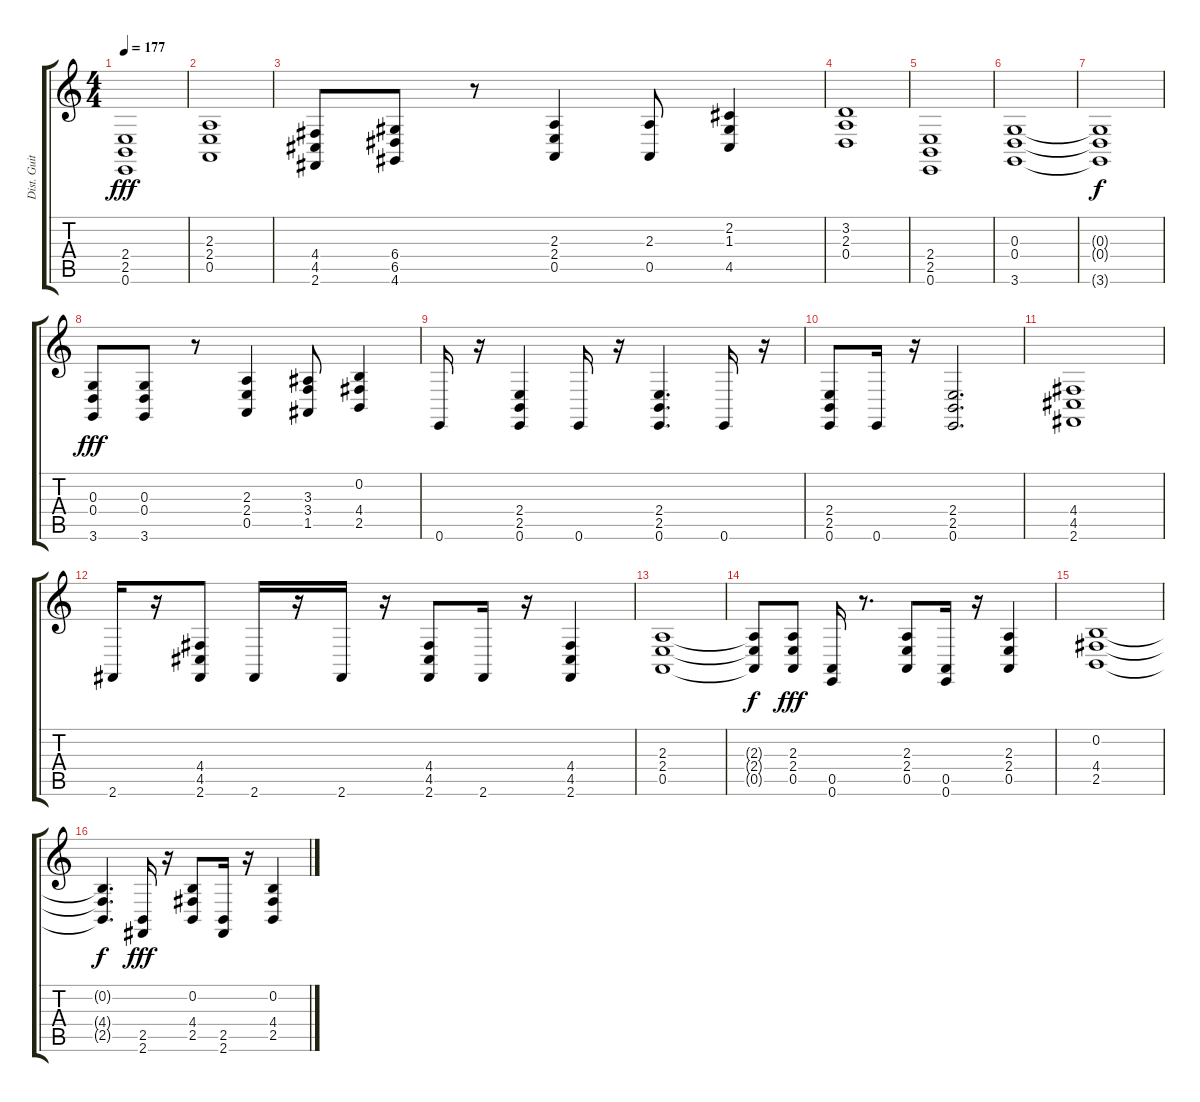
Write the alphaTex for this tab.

\track ("Dist. Guitar 2" "Dist. Guit") {instrument lead2sawtooth}
\staff {score tabs}
\tuning (E4 B3 G3 D3 A2 E2) {hide}
\ts (4 4)
\tempo 177
\clef g2
\ks c
(2.4 2.5 0.6).1{dy fff} |
(2.3 2.4 0.5).1 |
(4.4 4.5 2.6).8 (6.4 6.5 4.6).8 r.8 (2.3 2.4 0.5).4 (2.3 0.5).8 (2.2 1.3 4.5).4 |
(3.2 2.3 0.4).1 |
(2.4 2.5 0.6).1 |
(0.3 0.4 3.6).1 |
(0.3{t} 0.4{t} 3.6{t}).1{dy f} |
(0.3 0.4 3.6).8{dy fff} (0.3 0.4 3.6).8 r.8 (2.3 2.4 0.5).4 (3.3 3.4 1.5).8 (0.2 4.4 2.5).4 |
0.6.16 r.16 (2.4 2.5 0.6).4 0.6.16 r.16 (2.4 2.5 0.6).4{d} 0.6.16 r.16 |
(2.4 2.5 0.6).8 0.6.16 r.16 (2.4 2.5 0.6).2{d} |
(4.4 4.5 2.6).1 |
2.6.16 r.16 (4.4 4.5 2.6).8 2.6.16 r.16 2.6.16 r.16 (4.4 4.5 2.6).8 2.6.16 r.16 (4.4 4.5 2.6).4 |
(2.3 2.4 0.5).1 |
(2.3{t} 2.4{t} 0.5{t}).8{dy f} (2.3 2.4 0.5).8{dy fff} (0.5 0.6).16 r.8{d} (2.3 2.4 0.5).8 (0.5 0.6).16 r.16 (2.3 2.4 0.5).4 |
(0.2 4.4 2.5).1 |
(0.2{t} 4.4{t} 2.5{t}).4{d dy f} (2.5 2.6).16{dy fff} r.16 (0.2 4.4 2.5).8 (2.5 2.6).16 r.16 (0.2 4.4 2.5).4
